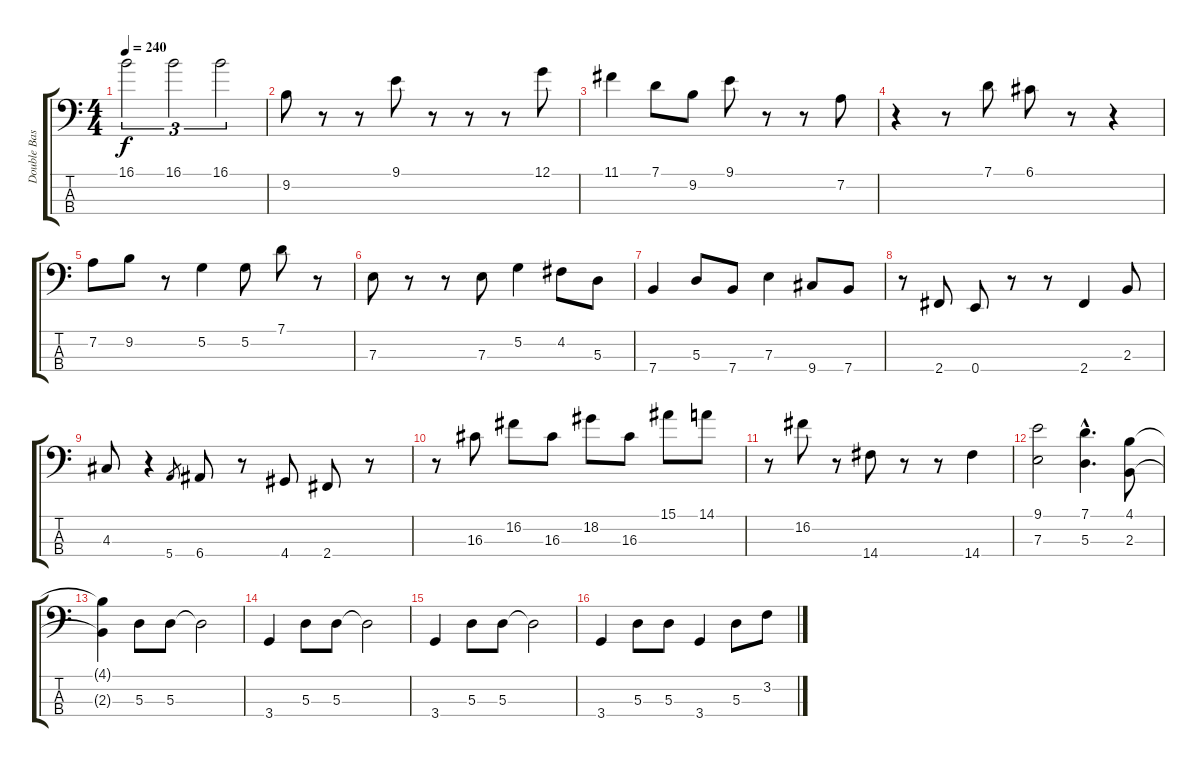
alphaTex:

\track ("Double Bass" "Double Bas") {instrument acousticbass}
\staff {score tabs}
\tuning (G2 D2 A1 E1) {hide}
\ts (4 4)
\tempo 240
\clef f4
\ks c
16.1.2{tu (3 2) dy f} 16.1.2{tu (3 2)} 16.1.2{tu (3 2)} |
9.2.8 r.8 r.8 9.1.8 r.8 r.8 r.8 12.1.8 |
11.1.4 7.1.8 9.2.8 9.1.8 r.8 r.8 7.2.8 |
r.4 r.8 7.1.8 6.1.8 r.8 r.4 |
7.2.8 9.2.8 r.8 5.2.4 5.2.8 7.1.8 r.8 |
7.3.8 r.8 r.8 7.3.8 5.2.4 4.2.8 5.3.8 |
7.4.4 5.3.8 7.4.8 7.3.4 9.4.8 7.4.8 |
r.8 2.4.8 0.4.8 r.8 r.8 2.4.4 2.3.8 |
4.3.8 r.4 5.4.8{gr} 6.4.8 r.8 4.4.8 2.4.8 r.8 |
r.8 16.3.8 16.2.8 16.3.8 18.2.8 16.3.8 15.1.8 14.1.8 |
r.8 16.2.8 r.8 14.4.8 r.8 r.8 14.4.4 |
(9.1 7.3).2 (7.1{hac} 5.3{hac}).4{d} (4.1 2.3).8 |
(4.1{t} 2.3{t}).4 5.3.8 5.3.8 5.3{t}.2 |
3.4.4 5.3.8 5.3.8 5.3{t}.2 |
3.4.4 5.3.8 5.3.8 5.3{t}.2 |
3.4.4 5.3.8 5.3.8 3.4.4 5.3.8 3.2.8
